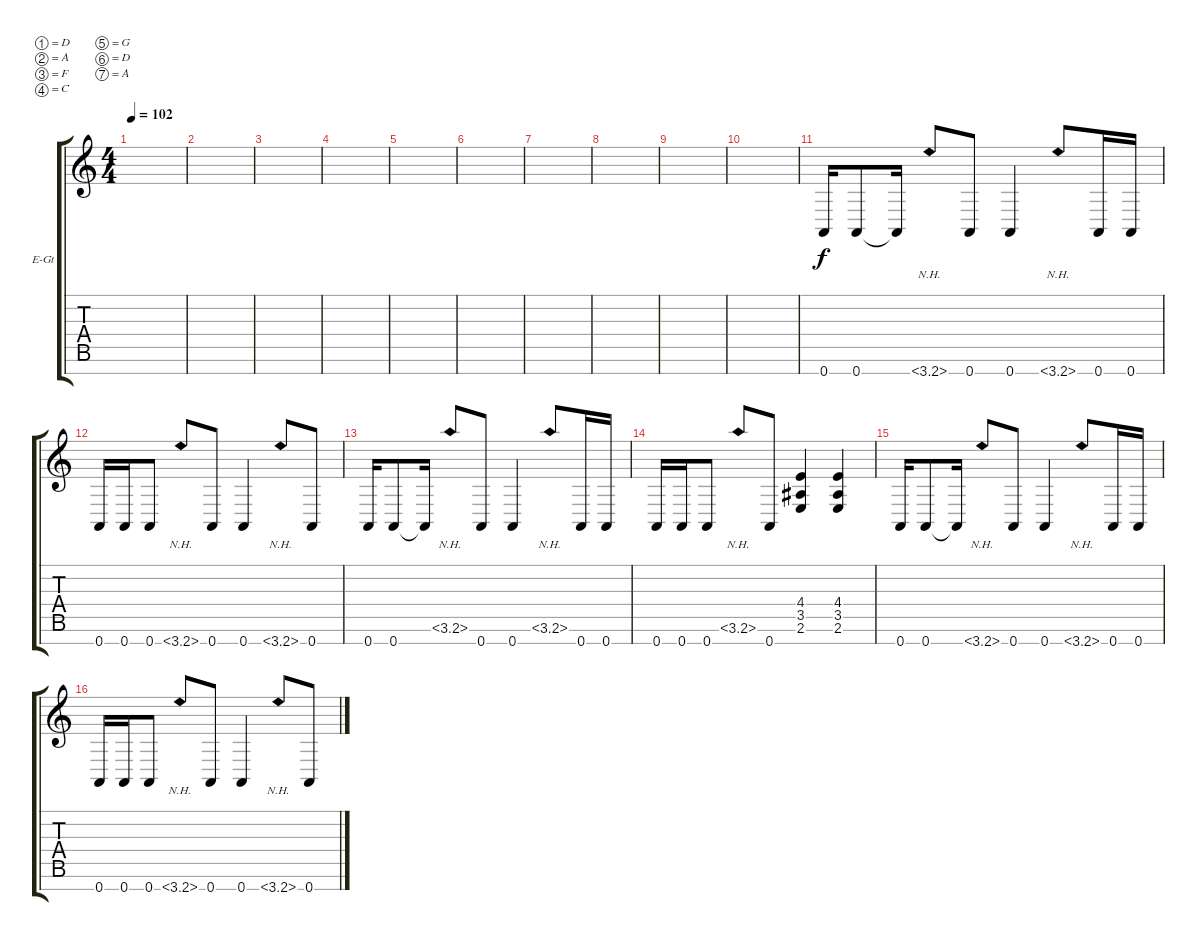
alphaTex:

\defaultSystemsLayout 4
\bracketExtendMode groupsimilarinstruments
\firstSystemTrackNameOrientation horizontal
\otherSystemsTrackNameOrientation horizontal
\track ("Guitar left" "E-Gt") {instrument distortionguitar}
\staff {score tabs}
\tuning (D4 A3 F3 C3 G2 D2 A1)
\ts (4 4)
\tempo 102
\clef g2
\ks c
|
|
|
|
|
|
|
|
|
|
\scale
0.517264 0.7.16 0.7.8 0.7{t}.16 3.7{nh}.8 0.7.8 0.7.4 3.7{nh}.8 0.7.16 0.7.16 |
\scale
0.482364 0.7.16 0.7.16 0.7.8 3.7{nh}.8 0.7.8 0.7.4 3.7{nh}.8 0.7.8 |
\scale
0.517264 0.7.16 0.7.8 0.7{t}.16 3.6{nh}.8 0.7.8 0.7.4 3.6{nh}.8 0.7.16 0.7.16 |
\scale
0.482364 0.7.16 0.7.16 0.7.8 3.6{nh}.8 0.7.8 (2.6 3.5 4.4).4 (2.6 3.5 4.4).4 |
\scale
0.520122 0.7.16 0.7.8 0.7{t}.16 3.7{nh}.8 0.7.8 0.7.4 3.7{nh}.8 0.7.16 0.7.16 |
\scale
0.479518 0.7.16 0.7.16 0.7.8 3.7{nh}.8 0.7.8 0.7.4 3.7{nh}.8 0.7.8
